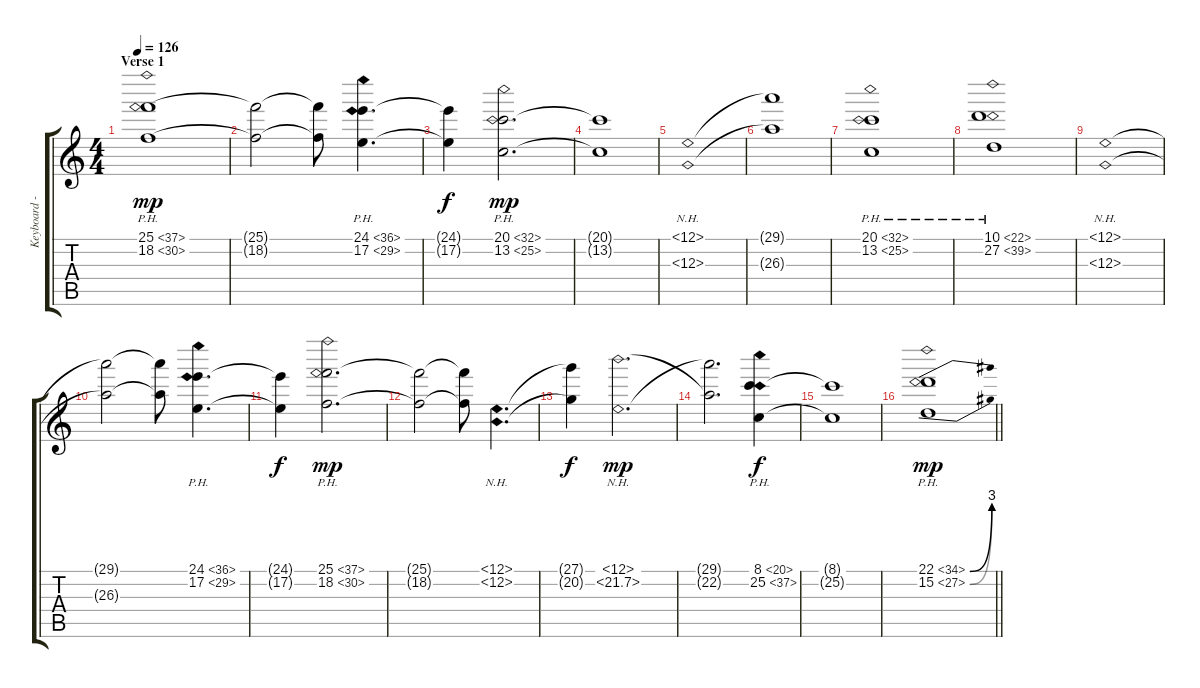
\track ("Keyboard - Ioanna" "Keyboard -") {instrument stringensemble1}
\staff {score tabs}
\tuning (E4 B3 G3 D3 A2 E2) {hide}
\ts (4 4)
\section ("" "Verse 1")
\tempo 126
\clef g2
\ks c
(25.1{ph 12} 18.2{ph 12}).1{dy mp} |
(25.1{t} 18.2{t}).2 (25.1{t} 18.2{t}).8 (24.1{ph 12} 17.2{ph 12}).4{d} |
(24.1{t} 17.2{t}).4{dy f} (20.1{ph 12} 13.2{ph 12}).2{d dy mp} |
(20.1{t} 13.2{t}).1 |
(29.1{nh} 26.3{nh}).1 |
(29.1{t} 26.3{t}).1 |
(20.1{ph 12} 13.2{ph 12}).1 |
(10.1{ph 12} 27.2{ph 12}).1 |
(29.1{nh} 26.3{nh}).1 |
(29.1{t} 26.3{t}).2 (29.1{t} 26.3{t}).8 (24.1{ph 12} 17.2{ph 12}).4{d} |
(24.1{t} 17.2{t}).4{dy f} (25.1{ph 12} 18.2{ph 12}).2{d dy mp} |
(25.1{t} 18.2{t}).2 (25.1{t} 18.2{t}).8 (27.1{nh} 20.2{nh}).4{d} |
(27.1{t} 20.2{t}).4{dy f} (29.1{nh} 22.2{nh}).2{d dy mp} |
(29.1{t} 22.2{t}).2{d} (8.1{ph 12} 25.2{ph 12}).4{dy f} |
(8.1{t} 25.2{t}).1 |
\barLineRight lightlight
(22.1{be (bend 0 0 60 12) ph 12} 15.2{be (bend 0 0 60 12) ph 12}).1{dy mp}
